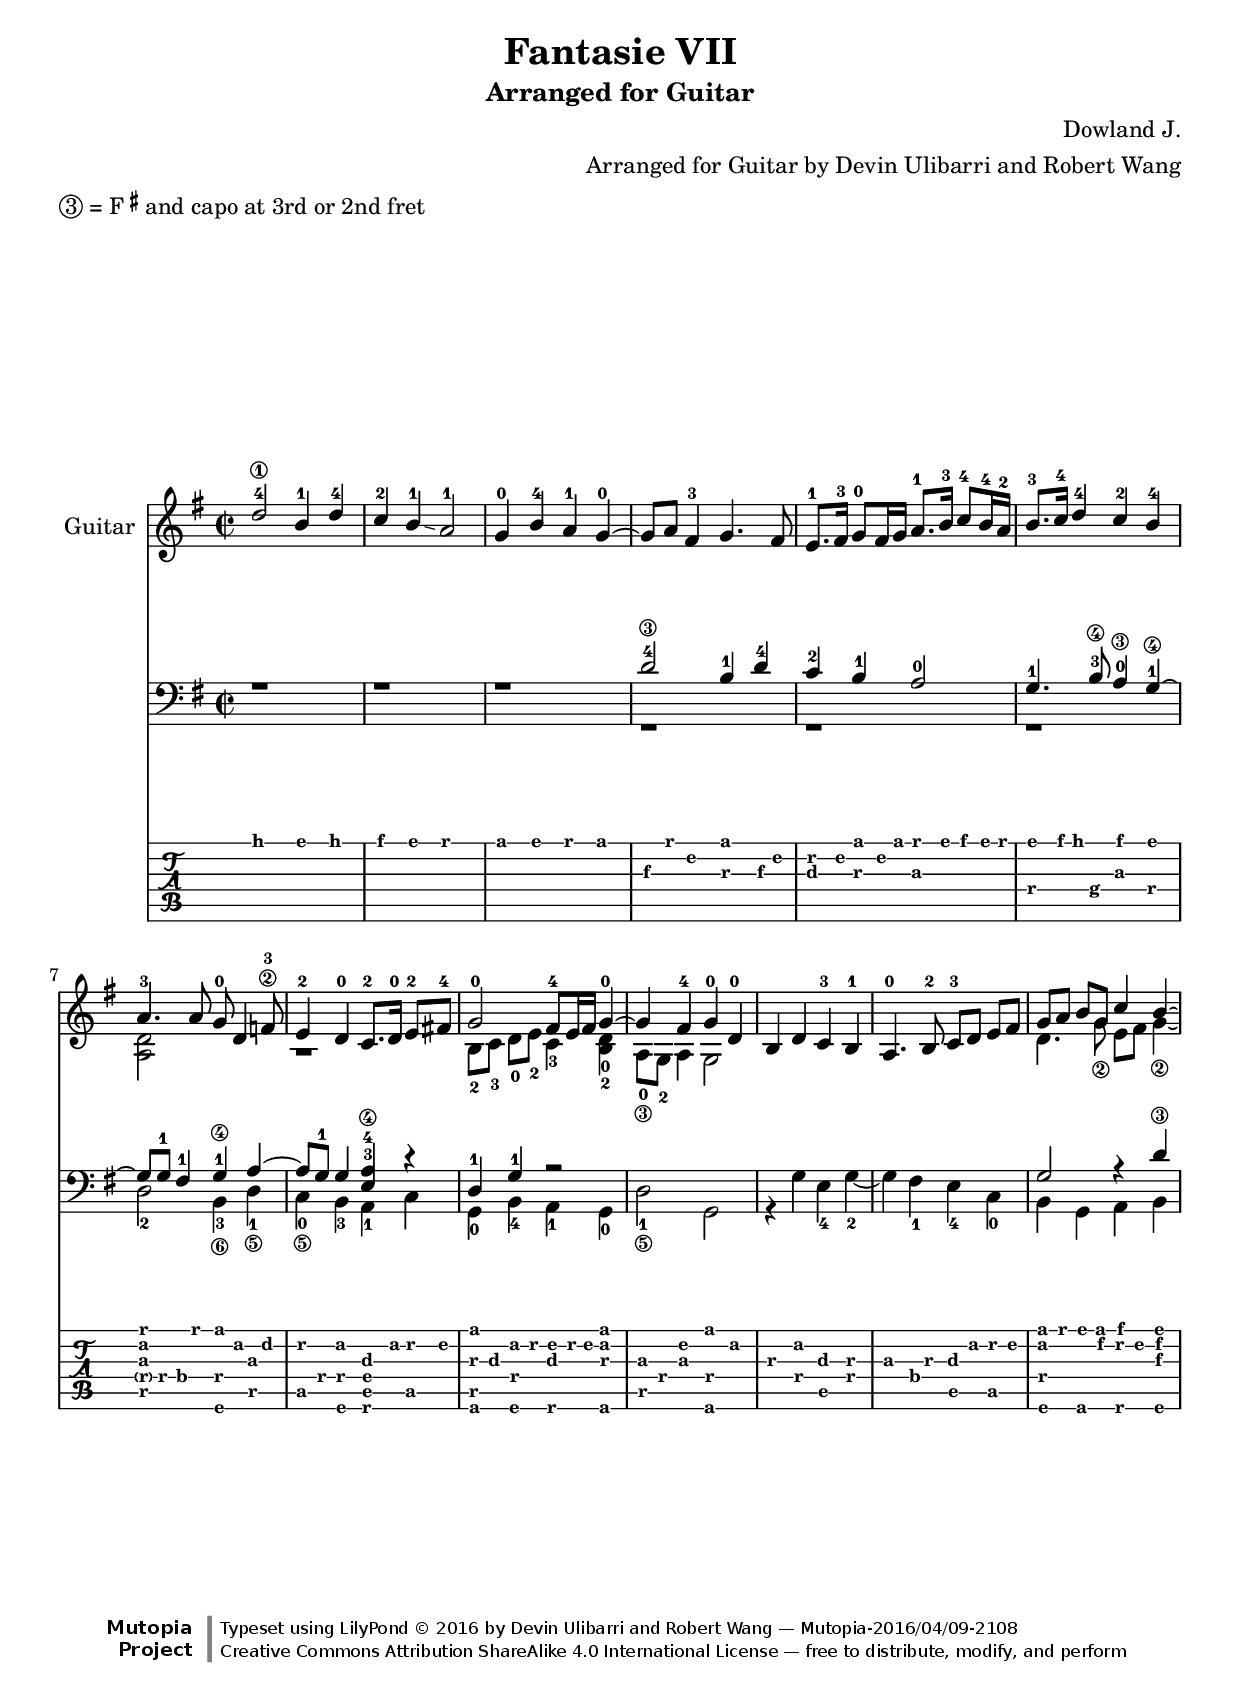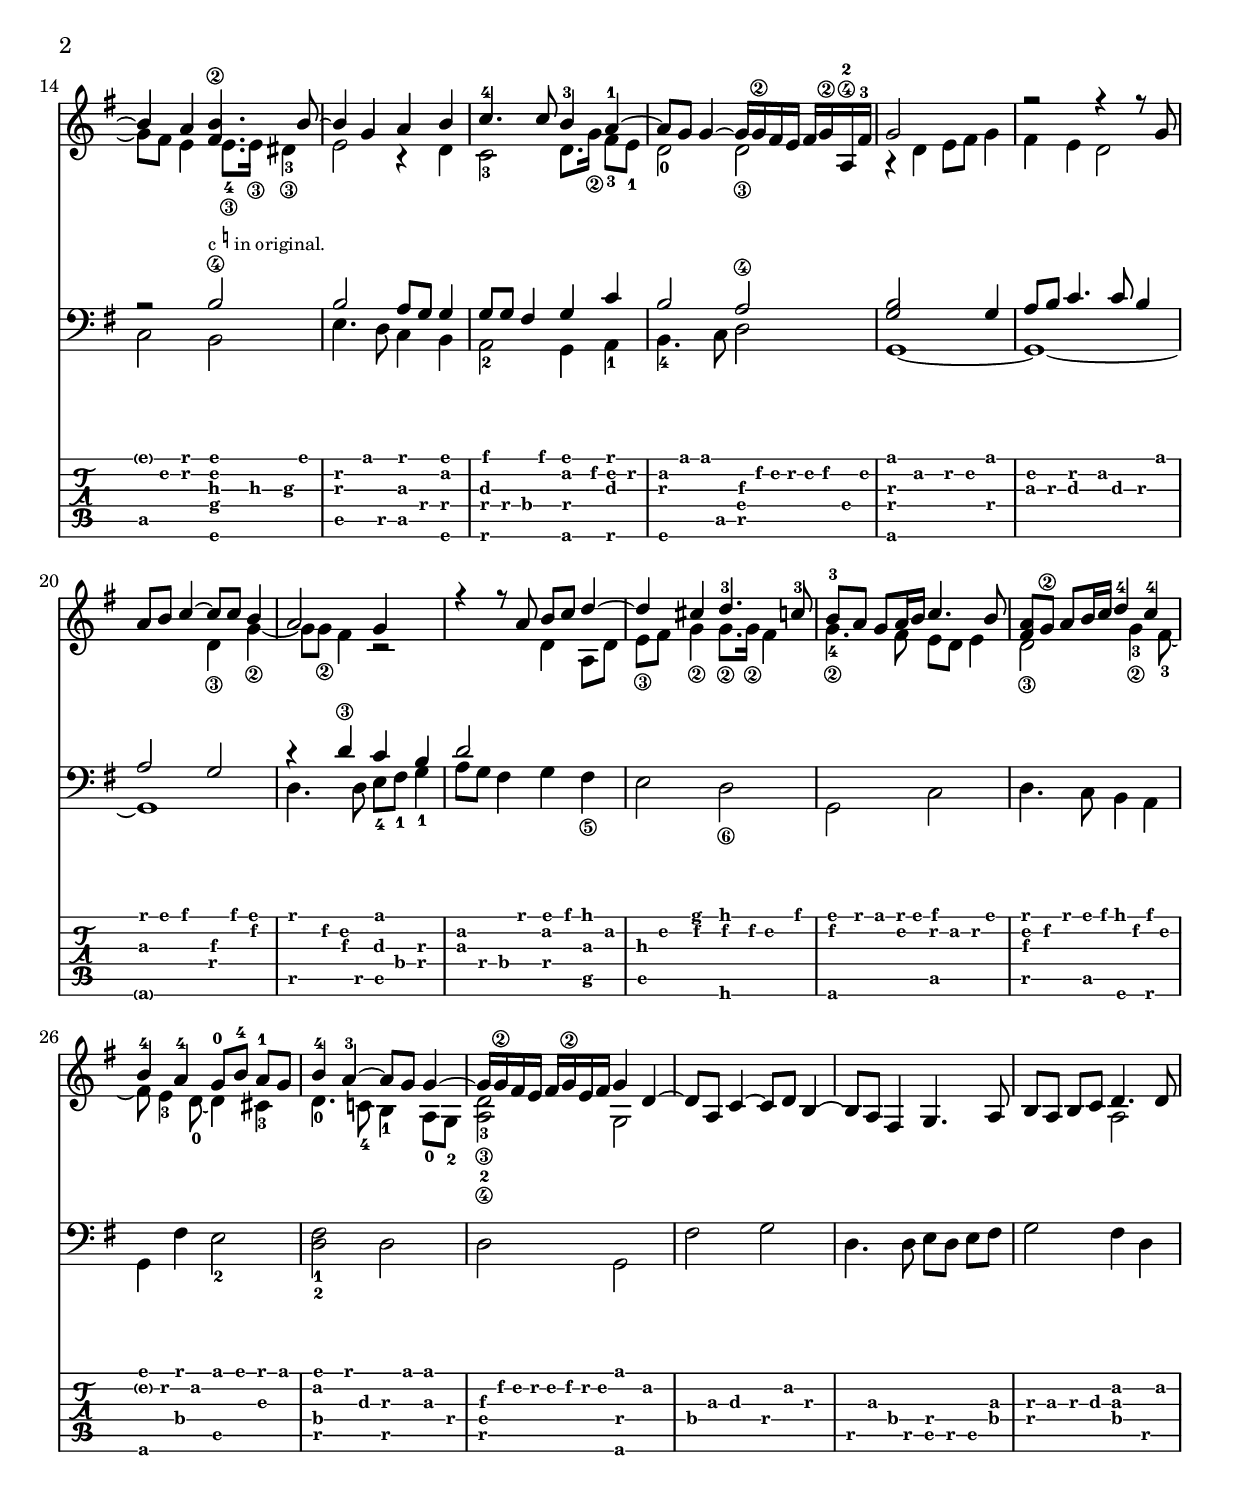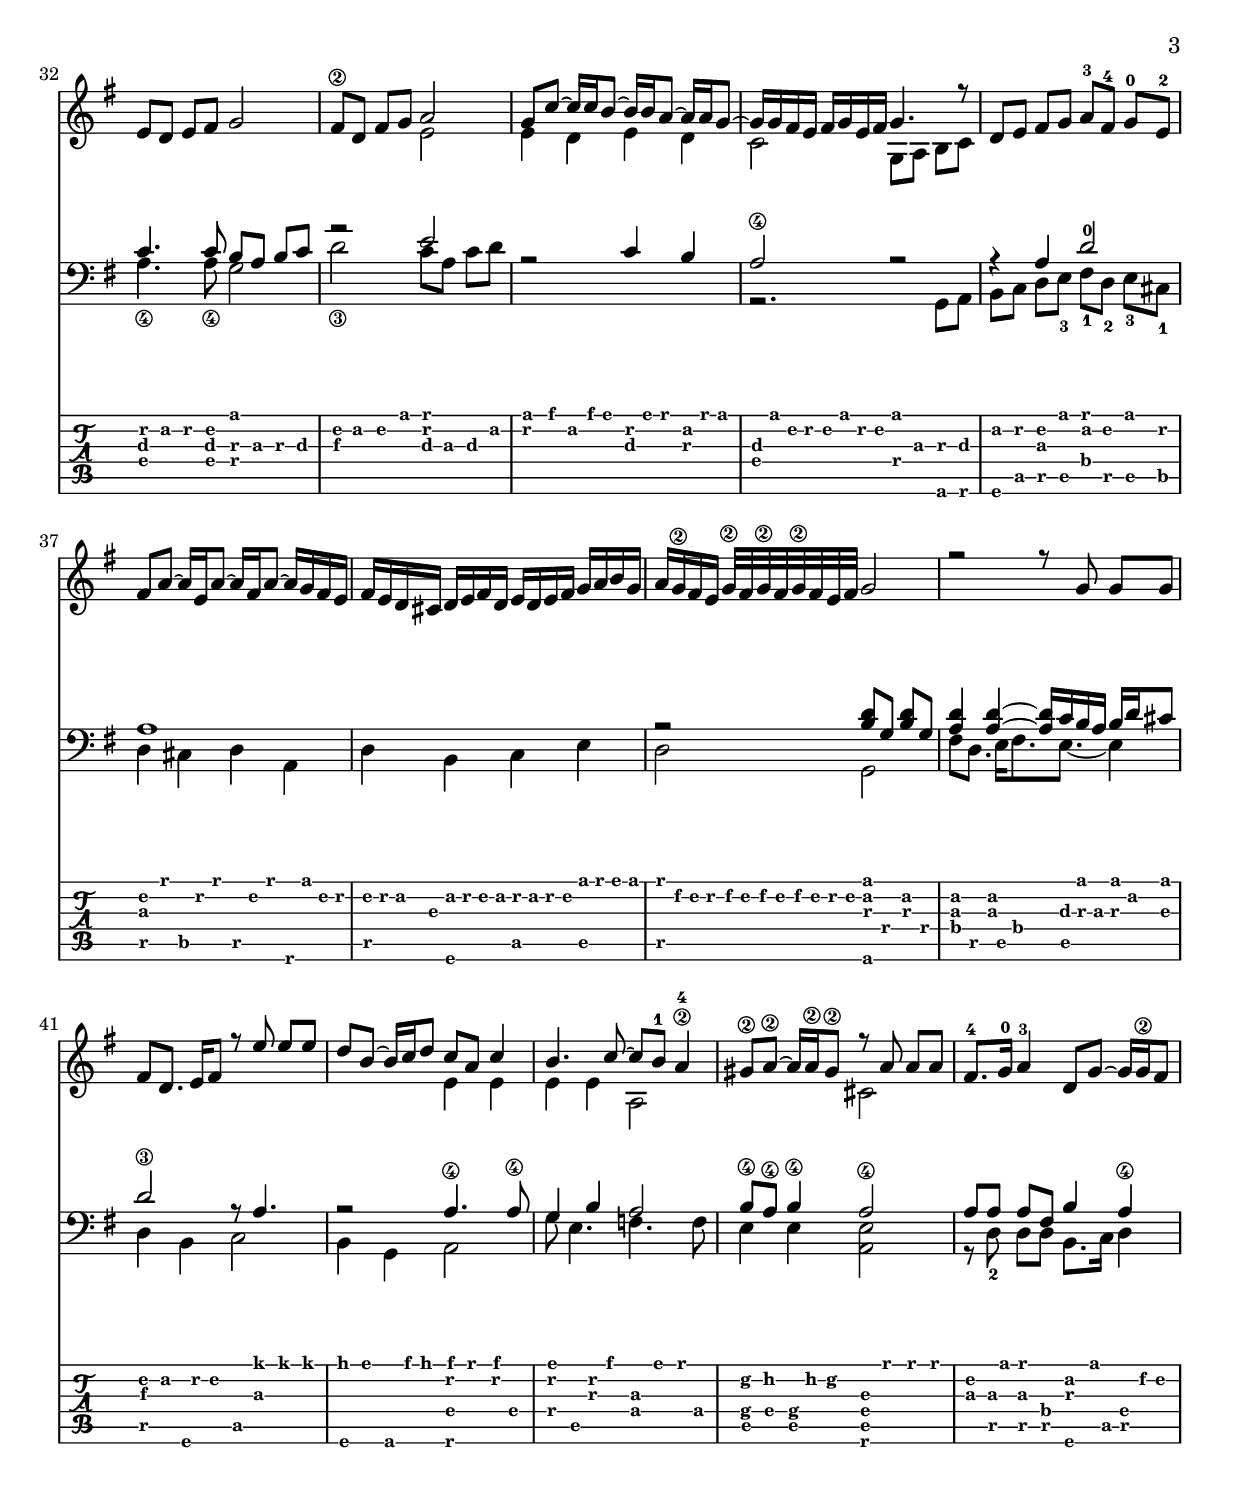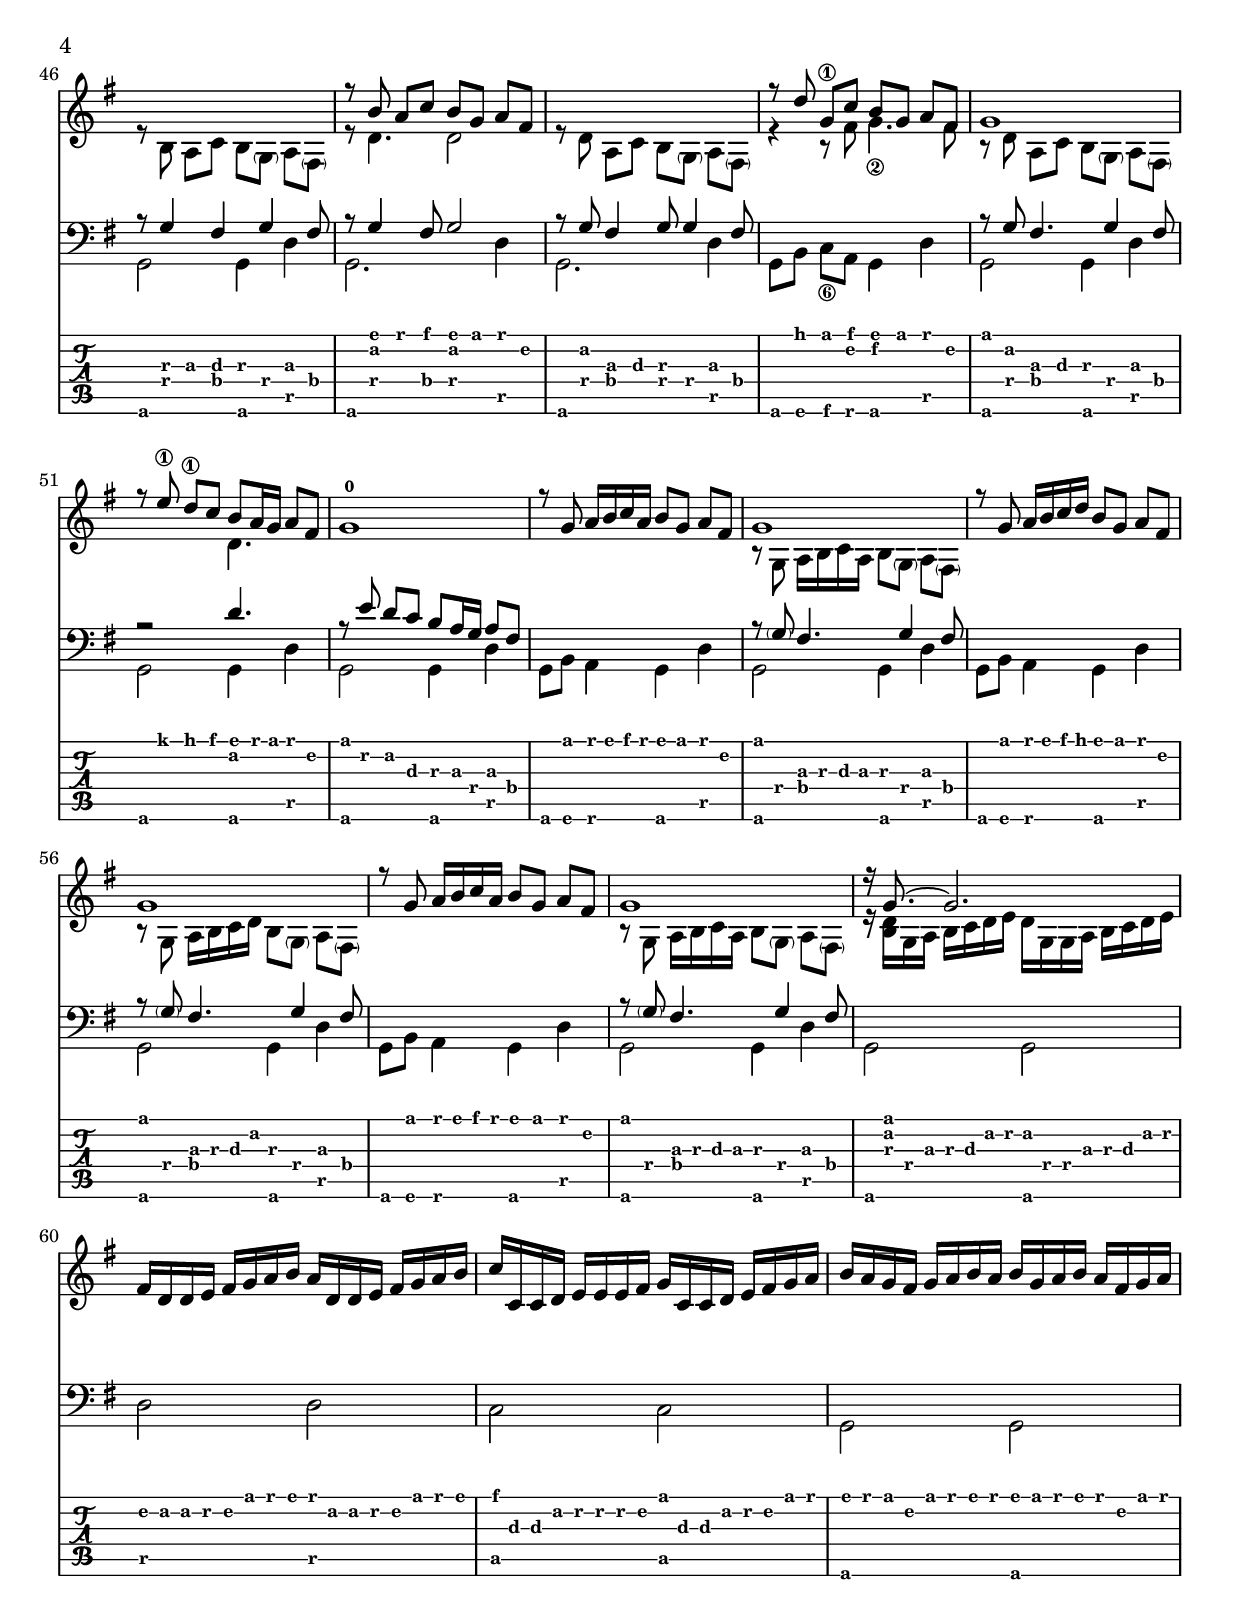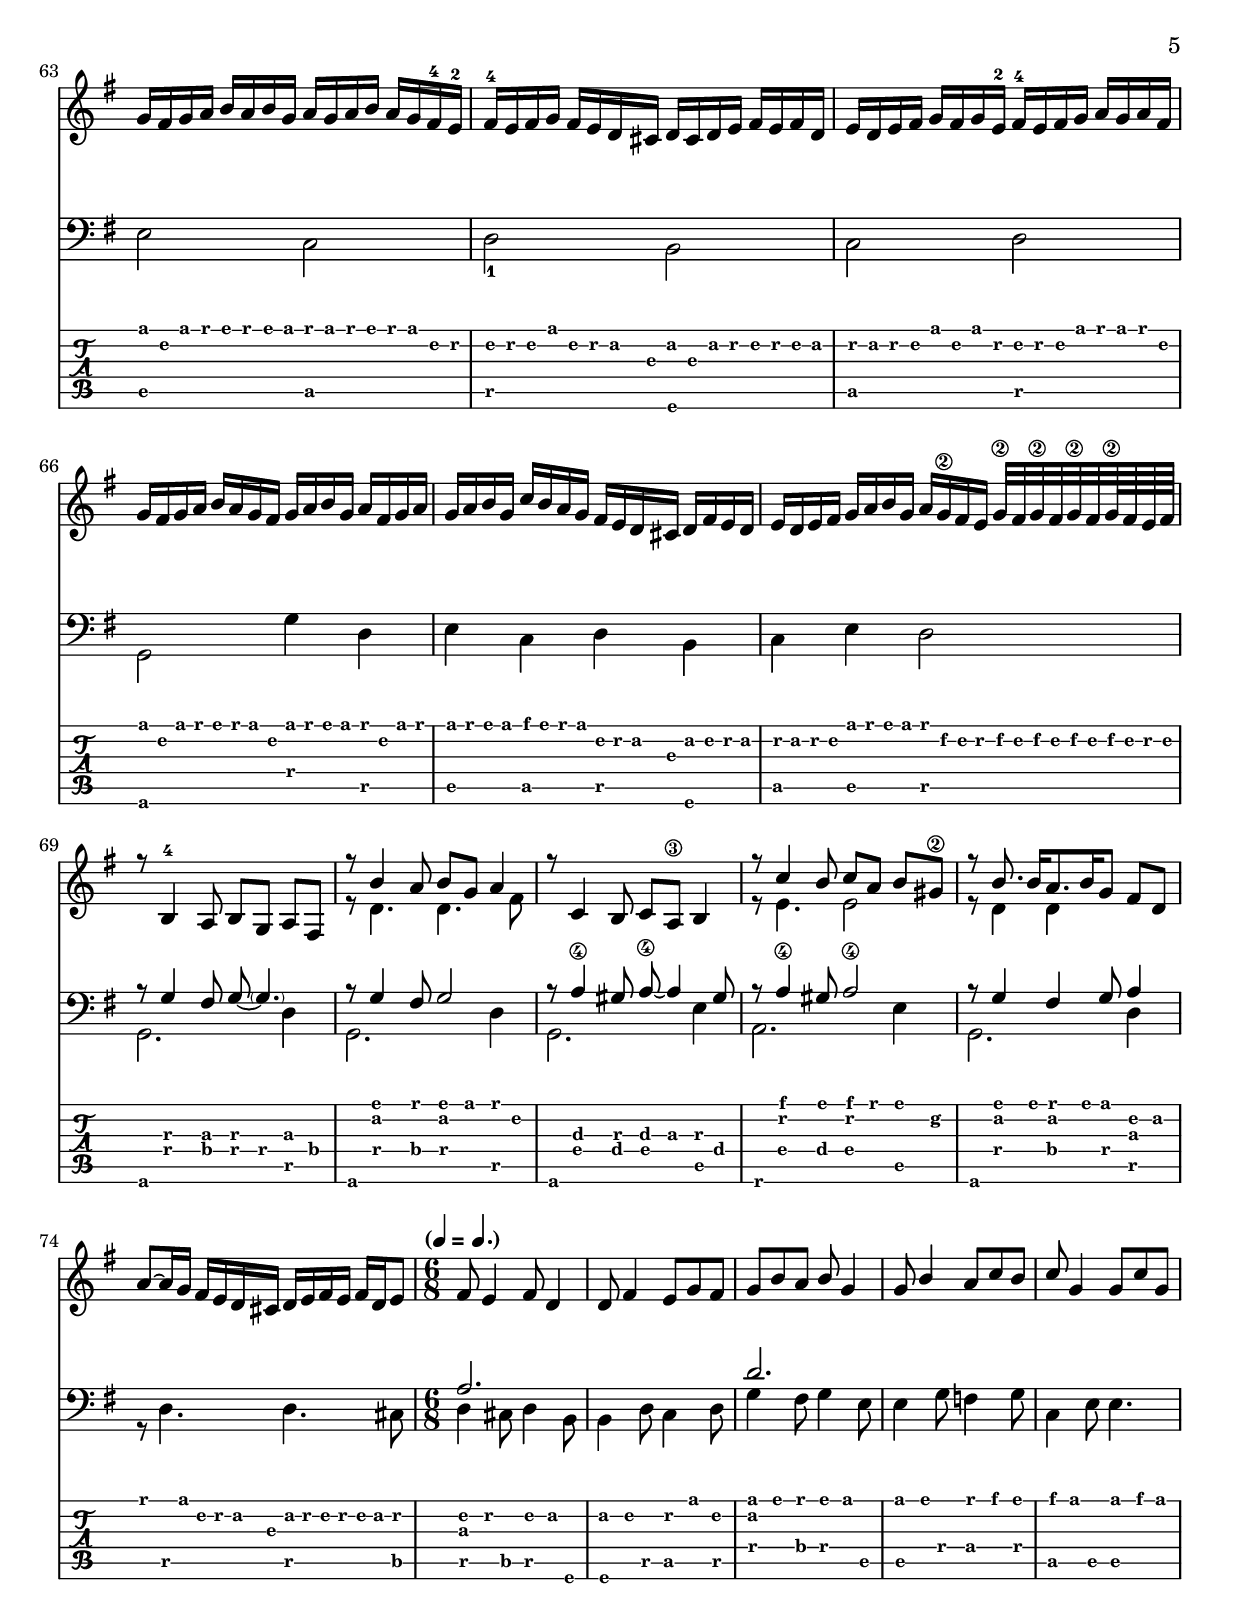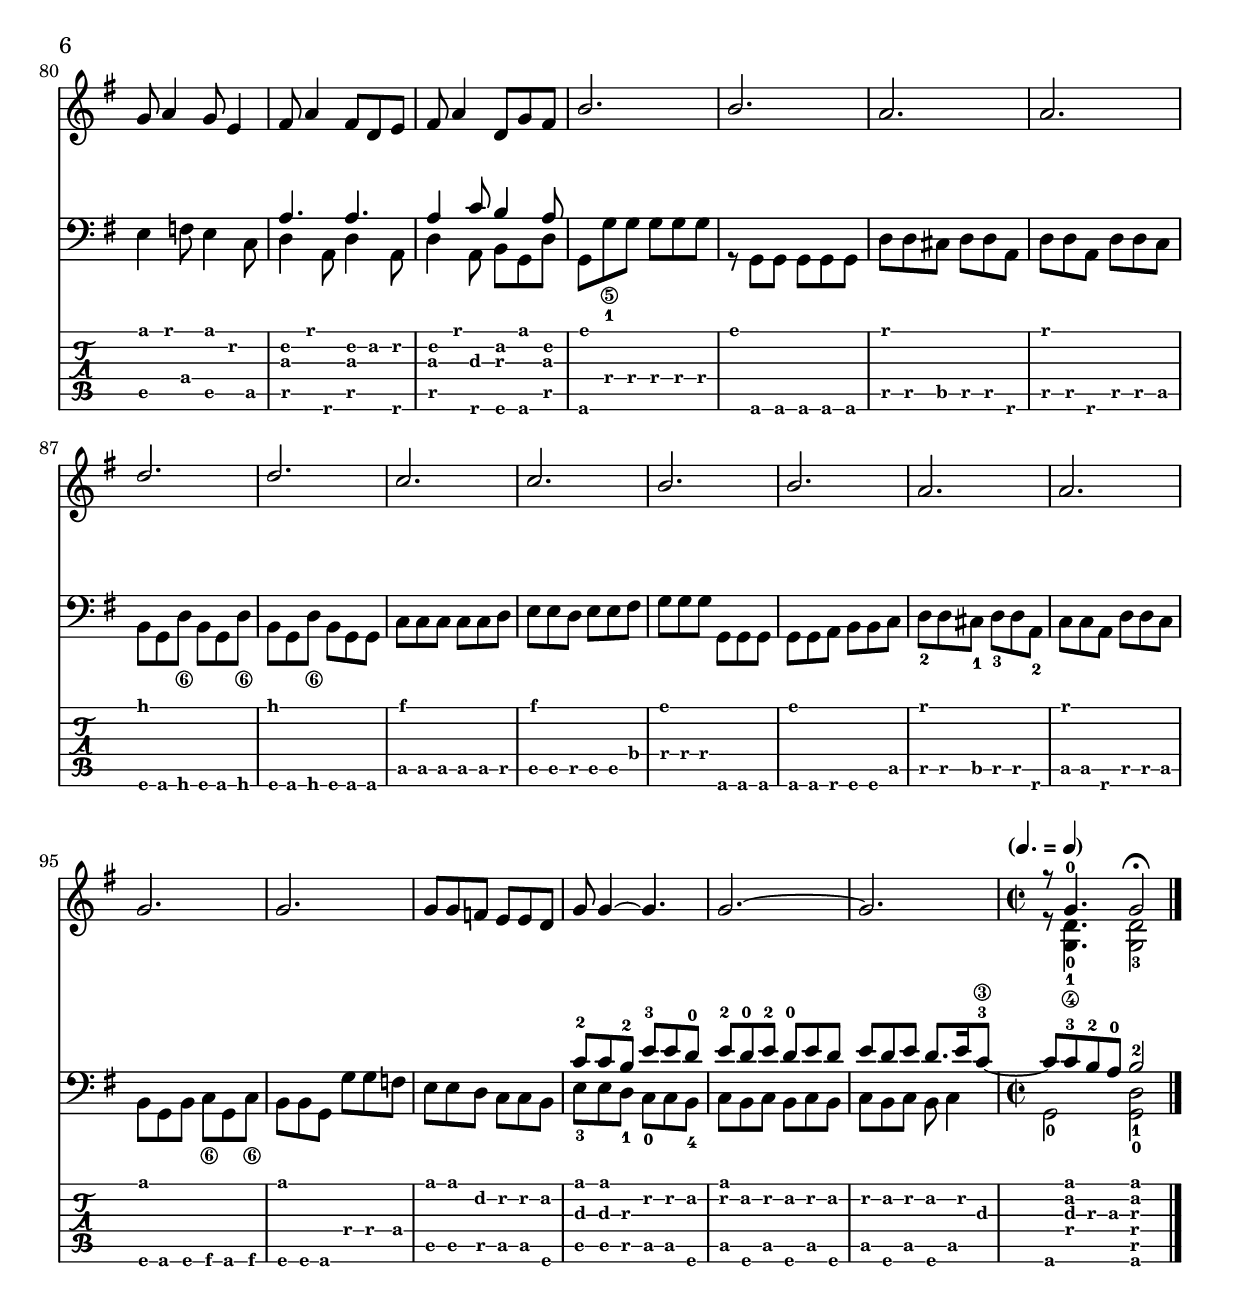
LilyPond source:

\version "2.18.2"

\header {
  title = "Fantasie VII"
  subtitle = "Arranged for Guitar"
  composer = "Dowland J."
  piece = \markup { \circle 3 = F\raise #1.25 \teeny \sharp and capo at 3rd or 2nd fret } % tune g down 1/2 step to f#, then capo at 3rd fret
  arranger = "Arranged for Guitar by Devin Ulibarri and Robert Wang"
  opus = ""
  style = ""
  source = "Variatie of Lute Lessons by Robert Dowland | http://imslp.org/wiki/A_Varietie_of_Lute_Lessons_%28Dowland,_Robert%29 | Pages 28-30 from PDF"
  date = ""
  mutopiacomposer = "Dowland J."
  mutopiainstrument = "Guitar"
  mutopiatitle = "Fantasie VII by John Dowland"
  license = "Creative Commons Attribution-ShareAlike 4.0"
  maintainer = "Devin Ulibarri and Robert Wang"
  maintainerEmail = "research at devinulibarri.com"

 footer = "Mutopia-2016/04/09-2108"
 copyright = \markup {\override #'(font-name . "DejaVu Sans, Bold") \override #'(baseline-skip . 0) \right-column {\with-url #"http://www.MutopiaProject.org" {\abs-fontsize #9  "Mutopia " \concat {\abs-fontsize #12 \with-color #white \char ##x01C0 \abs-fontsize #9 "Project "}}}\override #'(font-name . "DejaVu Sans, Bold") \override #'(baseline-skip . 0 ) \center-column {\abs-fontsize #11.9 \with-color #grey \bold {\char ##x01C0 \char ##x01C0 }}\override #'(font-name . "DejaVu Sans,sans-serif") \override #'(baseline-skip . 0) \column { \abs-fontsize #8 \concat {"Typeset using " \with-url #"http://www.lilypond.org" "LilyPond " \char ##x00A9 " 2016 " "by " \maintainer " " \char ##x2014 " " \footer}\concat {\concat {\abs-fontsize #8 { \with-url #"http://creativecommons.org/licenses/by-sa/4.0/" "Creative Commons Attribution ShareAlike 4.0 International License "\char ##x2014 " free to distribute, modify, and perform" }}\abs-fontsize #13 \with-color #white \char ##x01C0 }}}
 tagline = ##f
}

\paper {
  % add space between composer/opus markup and first staff
  markup-system-spacing #'padding = #3
  % add a little space between composer and opus
  markup-markup-spacing #'padding = #1.2
  top-margin = #8
  bottom-margin = #12
  system-system-spacing = #'((basic-distance . 0.1) (padding . 3))
  % annotate-spacing = ##t
}

mbreak = {} % { \break }
global = {
  \time 2/2
  \set Timing.beamExceptions = #'() % first turn beam exceptions off
  \set Timing.baseMoment = #(ly:make-moment 1/4)
  \set Timing.beatStructure = #'(1 1 1 1)
  \key g \major
}

%% C with slash -------------------------------
cWithSlash = \markup {
  \combine \roman C \translate #'(0.6 . -0.4) \draw-line #'(0 . 2.0)
}
%% Span -----------------------------------
%% Syntax: \bbarre #"text" { notes } - text = any number of box
bbarre =
#(define-music-function (barre location str music) (string? ly:music?)
   (let ((elts (extract-named-music music '(NoteEvent EventChord))))
     (if (pair? elts)
         (let ((first-element (first elts))
               (last-element (last elts)))
           (set! (ly:music-property first-element 'articulations)
                 (cons (make-music 'TextSpanEvent 'span-direction -1)
                       (ly:music-property first-element 'articulations)))
           (set! (ly:music-property last-element 'articulations)
                 (cons (make-music 'TextSpanEvent 'span-direction 1)
                       (ly:music-property last-element 'articulations))))))
   #{
       \once \override TextSpanner.font-size = #-2
       \once \override TextSpanner.font-shape = #'upright
       \once \override TextSpanner.staff-padding = #3
       \once \override TextSpanner.style = #'line
       \once \override TextSpanner.to-barline = ##f
       \once \override TextSpanner.bound-details =
            #`((left
                (text . ,#{ \markup { \draw-line #'( 0 . -.5) } #})
                (Y . 0)
                (padding . 0.25)
                (attach-dir . -2))
               (right
                (text . ,#{ \markup { \cWithSlash #str } #})
                (Y . 0)
                (padding . 0.25)
                (attach-dir . 2)))
%% uncomment this line for make full barred
      % \once \override TextSpanner.bound-details.left.text = \markup{"B" #str}
      $music
   #})

#(define RH rightHandFinger)

upperVoice = \relative c'' {
  \voiceOne
  \slurUp
  \tieUp 
  \stemUp
  \set stringNumberOrientations = #'(up)
  \set fingeringOrientations = #'(up)
  \override TextSpanner.bound-details.left.stencil-align-dir-y = #CENTER
  \override TextSpanner.dash-fraction = #0.3
  \override TextSpanner.dash-period = #1
  d2-4-\1 b4-1 d-4 | %measure 1
  c-2 b-1\glissando a2-1 |
  g4-0 b-4 a-1 g-0~ | 
  g8 a fis4-3 g4. fis8 |
  e8.-1 fis16-3 g8-0 fis16 g a8.-1 b16-3 c8-4 b16-4 a-2 | 
  b8.-3 c16-4\glissando d4-4 c4-2 b4-4 | %measure 6
  a4.-3 a8 g-0 d4 f8-3-\2 | 
  e4-2 d-0 c8.-2 d16-0 e8-2 fis!-4 |
  g2-0 fis8-4 e16 fis g4-0~ | 
  g4 fis-4 g-0 d-0 | 
  b d c-3 b-1 | %measure 11
  a4.-0 b8-2 c-3 d e fis | 
  g a b g c4 b4~ |
  b a <b fis-\2>4. b8~ |
  b4 g a b | 
  c4.-4 c8 b4-3 a-1~ | 
  a8 g g4~ g16 g-\2 fis e fis g-\2 a,-2-\4 fis'-3 | %measure  17; I am keeping the a in top line to keep the rhythm easy to read
  g2 s2 | 
  r2 r4 r8 g8 | 
  a b c4~ c8 c8 b4 | 
  a2 g4 s4 | %measure 21
  r4 r8 a b c d4~ |  %measure 22
  d4 cis d4.-3 c8-3 | 
  b-3 a g a16 b c4. b8 | 
  <a fis>8 g-\2 a b16 c d4-4 c-4 | 
  b-4 a-4 g8-0 b-4 a-1 g |  %measure 26
  b4-4 a-3~ a8 g g4~| 
  g16 g-\2 fis e fis g-\2 e fis g4 d~ | %measure 28; this is where the Faber version diverged by a half note's length
  d8 a c4~ c8 d b4~ | 
  b8 a fis4 g4. a8 | 
  b8 a b c d4. d8 |  %measure 31
  e8 d e fis g2 |  %measure 32
  fis8-\2 d fis g a2 |
  g8 c~ c16 c b8~  b16 b a8~ a16 a g8~ |
  g16 g fis e fis g e fis g4. r8 |
  d8 e fis g a8-3 fis-4 g-0 e-2 | %measure 36
  fis8 a~ a16 e a8~ a16 fis a8~ a16 g fis e |  %measure 37
  fis16 e d cis d e fis d e d e fis g a b g | 
  a16 g-\2 fis e g32-\2 fis g-\2 fis g-\2 fis e fis g2 | %measure 39
  r2 r8 g g g |
  fis8 d8. e16 fis8 r e' e e |  %measure 41
  d8 b~ b16 c d8 c a c4 | %measure 42
  b4. c8~ c b-1 a4-4-\2 |
  gis8-\2 a-\2~ a16 a-\2 gis8-\2 r8 a a a | %measure 44
  fis8.-4 g16-0 a4-3 d,8 g8~ g16 g-\2 fis8 | 
  s1 | %measure 46
  r8 b a c b g a fis |
  s1 |
  r8 d'8 g,-\1 c b g a8 fis |
  g1 |
  r8 e'8-\1 d-\1 c b a16 g a8 fis | %measure 51
  g1-0 |
  r8 g a16 b c a b8 g a fis |
  g1 | 
  r8 g a16 b c d b8 g a fis | %measure 55
  g1 | 
  r8 g a16 b c a b8 g a fis | %Original Tab: r8 g a16 b c b b8 g a fis |
  g1 | 
  r16 <g>8.~ g2. | %measure 59
  fis16 d d e fis g a b a d, d e fis g a b |
  c c, c d e e e fis g c, c d e fis g a | %measure 61
  b a g fis g a b a b g a b a fis g a |
  g fis g a b a b g a g a b a g fis-4 e-2 |
  fis-4 e fis g fis e d cis d cis d e fis e fis d | %measure 64
  e d e fis g fis g e-2 fis-4 e fis g a g a fis |
  g fis g a b a g fis g a b g a fis g a | %measure 66
  g a b g c b a g fis e d cis d fis e d |
  e d e fis g a b g a g-\2 fis e g32-\2 fis g-\2 fis g-\2 fis g64-\2 fis e fis |
  r8 b,4-4 a8 b g a8 fis8 | %measure 69
  r8 b'4 a8 b g a4 |
  r8 c,4 b8 c a-\3 b4 |
  r8 c'4 b8 c a b gis-\2 |
  r8 b8. b16 a8. b16 g8 fis d | %measure 73
  a'8~ a16 g fis e d cis d e fis e fis d e8 |
  \time 6/8
  \tempo \markup {
    \concat {
      (
      \smaller \general-align #Y #DOWN \note #"4" #1
      " = "
      \smaller \general-align #Y #DOWN \note #"4." #1
      )
    }
  }
  fis8 e4 fis8 d4 |  %measure 75; start 6/8 time
  d8 fis4 e8 g fis | %measure 76
  g b a b g4 |
  g8 b4 a8 c b |
  c8 g4 g8 c g | 
  g8 a4 g8 e4 |
  fis8 a4 fis8 d e | 
  fis8 a4 d,8 g fis | %measure 82
  b2. |
  b2. |
  a2. | 
  a2. |
  d2. |
  d2. |
  c2. |
  c2. | %measure 90
  b2. | 
  b2. |
  a2. | 
  a2. | %measure 94
  g2. | 
  g2. |
  g8 g f e e d | 
  g8 g4~ g4. |
  g2.~ |
  
  \tempo \markup {
  }
  g2. | %measure 100
   \time 2/2
  \tempo \markup {
    \concat {
      (
      \smaller \general-align #Y #DOWN \note #"4." #1
      " = "
      \smaller \general-align #Y #DOWN \note #"4" #1
      )
    }
  }
  r8 <g>4.-0 <g>2 \fermata \bar "|."
}


lowerVoice = \relative c {
  \voiceFour
  \slurDown
  \stemDown
  \tieDown
  \set stringNumberOrientations = #'(down)
  \set fingeringOrientations = #'(down)
  \override TextSpanner.bound-details.left.stencil-align-dir-y = #CENTER
  \override TextSpanner.dash-fraction = #0.3
  \override TextSpanner.dash-period = #1
  s1 |
  s1 |
  s1 |
  r1 |
  r1 |
  r1 | %measure 6
  d2-2 b4-3-\6 d-1-\5 | %measure 7
  c4-0-\5 b-3 a-1 c |
  <g>4-0 b-4 a-1 g-0 |
  d'2-1-\5 g, |
  r4 g' e-4 g-2~ | %measure 11
  g4 fis-1 e-4 c-0 |
  b4 g a b |
  c2 b |
  e4. d8 c4 b |
  a2-2 g4 a-1 |
  b4.-4 c8 d2 | %measure 17
  g,1~ | %measure 18
  g1~ |
  g1 |
  d'4. d8 e8-4 fis-1 g4-1 |
  a8 g fis4 g fis-\5 | %measure 22
  e2 d2-\6 |
  g,2 c2 |
  d4. c8 b4 a |
  g4 fis' e2-2 | %measure 26
  <d-2 fis-1>2 d |
  d2 g,2 | %measure 28
  fis'2 g |
  d4. d8 e d e fis |
  g2 fis4 d | %measure 31
  a'4.-\4 a8-\4 g2 |
  d'2-\3 c8 a c d |
  s1 |
  r2. g,,8 a |
  b8 c d e-3 fis-1 d-2 e-3 cis-1 | %measure 36
  d4 cis d a |
  d4 b c e |
  d2 g, |
  fis'8 d8. e16 fis8. e8.~ e4 | %measure 40
  d4 b c2 |
  b4 g a2 |
  g'8 e4. f4. f8 | %measure 43
  e4 e <a, e'>2 | %measure 44
  r8 d-2 d d b8. c16 d4 |
  g,2 g4 d'4 |
  g,2. d'4 | %measure 47
  g,2. d'4 | 
  g,8 b c-\6 a g4 d' |
  g,2 g4 d' |
  g,2 g4 d' |
  g,2 g4 d' | %measure 52
  g,8 b a4 g d' | 
  g,2 g4 d' |
  g,8 b a4 g d' | 
  g,2 g4 d' |
  g,8 b a4 g d' | %measure 57
  g,2 g4 d' |
  g,2 g2 | %measure 59, where the 32nd notes begin
  d'2 d |
  c2 c | %measure 61
  g2 g |
  e'2 c |
  d2-1 b | %measure 64
  c2 d |
  g,2 g'4 d | %measure 66
  e4 c d b |
  c4 e d2 | %Hard to read lute tab, I think this last one is rest; Chose half note length
  g,2. d'4 | %measure 69
  g,2. d'4 |
  g,2. e'4 |
  a,2. e'4 |
  g,2. d'4 | %measure 73
  r8 d4. d4. cis8 | %...or a rest could be notated; r8 d4. d4. cis8; NOTE: If you look at lute tab closely, this d in bass seems to be between the top voice's 'a' and 'g' thus making me suspect this rhythm to be correct.
  d4 cis8 d4 b8 | %measure 75, where the 6/8 begins
  b4 d8 c4 d8 | %measure 76
  g4 fis8 g4 e8 |
  e4 g8 f4 g8 |
  c,4 e8 e4. |
  e4 f8 e4 c8 |
  d4 a8 d4 a8 |
  d4 a8 b g d' |  %measure 82
  g,8 g'-1-\5 g g g g |
  r8 g, g g g g |
  d'8 d cis d d a |
  d8 d a d d c |
  b8 g d'-\6 b g d'-\6 |
  b8 g d'-\6 b g g | %measure 88
  c8 c c c c d |
  e8 e d e e fis |
  g8 g g g, g g |
  g8 g a b b c |
  d8-2 d cis-1 d-3 d a-2 |
  c8 c a d d c | %measure 94
  b8 g b c-\6 g c-\6 |
  b8 b g g' g f |
  e8 e d c c b |
  e8-3 e d-1 c-0 c b-4 |
  c8 b c b c b |
  c8 b c b c4 | %measure 100
  g2-0 <d'-1 g,-0>2 |
}

upperMiddleVoice = \relative c' {
  \voiceTwo
  \set stringNumberOrientations = #'(down)
  \set fingeringOrientations = #'(down)
  \override TextSpanner.bound-details.left.stencil-align-dir-y = #CENTER
  \override TextSpanner.font-size = #-5
  \override TextSpanner.dash-fraction = #0.3
  \override TextSpanner.dash-period = #1
  s1 | 
  s1 |
  s1 | 
  s1 |
  s1 |
  s1 | %measure 6; imitation begins
  <d a>2 s2 |
  r1 |
  b8-2 c-3 d-0 e-2 c4-3 <d-0 b-2> |
  a8-0-\3 g-2 a4 g2 |
  s1 | %measure 11
  s1 |
  d'4. g8-\2 e fis g4-\2~ |
  g8 fis e4 e8.-4-\3 e16-\3 dis4-3-\3 | %original tab from R. Dowland has a 'c' note on 4th string, but I cannot imagine this to be correct.
  e2 r4 d4 |
  c2-3 d8. g16-\2 fis8-3 e-1 |
  d2-0 d2-\3 | %measure 17
  r4 d e8 fis g4 |
  fis4 e d2 |
  s2 d4-\3 g-\2~ |
  g8 g-\2 fis4 r2 | %measure 21
  s2 d4 a8 d | %measure 22
  e8-\3 fis g4-\2 g8.-\2 g16-\2 fis4 |
  g4.-4-\2 fis8 e d e4 |
  d2-\3 s8 g4-3-\2 fis8-3~ |
  fis8 e4-3 d8-0~ d4 cis-3 | %measure 26
  d4.-0 c!8-4 b4-1 a8-0 g-2 |
  <a-2-\4 d-3-\3>2-\3 g2 |
  s1 | %measure 29; The Faber diverges here
  s1 | 
  s2 a2 | %measure 31
  s1 |
  s2 e'2 |
  e4 d <e>4 <d>4 |
  <c>2 g8 a b c | 
  s1 | % measure 36
  s1 |
  s1 |
  s1 |  % measure 39
  s1 | % measure 40; this measure needs fixed
  s1 |
  s2 <e>4 <e> | % measure 42
  e4 <e> a,2 |
  s2 <cis>2 |
  s1 |
  r8 <b>8 a <c> b8 \parenthesize g a \parenthesize fis | % measure 46
  r8 <d'>4. <d>2 |
  r8 <d>8 a <c> b \parenthesize g <a> \parenthesize fis |
  r4 r8 fis'8 g4.-\2 fis8 |
  r8 <d>8 <a> c b8 \parenthesize g a \parenthesize fis|
  s2 d'4. s8 | % measure 51
  s1 |
  s1 | 
  r8 g, <a>16 b c a b8 \parenthesize g a \parenthesize fis |
  s1 | % measure 55
  r8 g a16 b c d b8 \parenthesize g a \parenthesize fis |
  s1 |
  r8 g a16 b c a b8 \parenthesize g a \parenthesize fis |
  r16 <b d> g a b c d e d g, g a b c d e | % measure 59
  s1 | 
  s1 | % measure 61
  s1 |
  s1 |
  s1 | % measure 64
  s1 | 
  s1 | % measure 66
  s1 |
  s1 |
  s1 | % measure 69
  r8 <d>4. <d>4. fis8 |
  s1 |
  r8 <e>4. <e>2 |
  r8 <d>4 <d> s4. | % measure 73
  s1 |
  s2. | % measure 75
  s2. | % measure 76
  s2. |
  s2. |
  s2. |
  s2. |
  s2. |
  s2. | % measure 82
  s2. |
  s2. |
  s2. |
  s2. |
  s2. |
  s2. |
  s2. |
  s2. |
  s2. |
  s2. |
  s2. |
  s2. |
  s2. |
  s2. |
  s2. |
  s2. |
  s2. |
  s2. | %measure 100
  r8 <d-0 g,-1-\4>4. <d g,-3>2 |
}

lowerMiddleVoice = \relative c' {
  \voiceThree
  \set stringNumberOrientations = #'(up)
  \set fingeringOrientations = #'(up)
  \override TextSpanner.bound-details.left.stencil-align-dir-y = #CENTER
  \override TextSpanner.font-size = #-5
  \override TextSpanner.dash-fraction = #0.3
  \override TextSpanner.dash-period = #1
  r1 | 
  r1 |
  r1 | 
  d2-4-\3 b4-1 d-4 |
  c-2 b-1 a2-0 |
  g4.-1 b8-3-\4 a4-0-\3 g-1-\4~ | %measure 6; imitation begins
  g8 g-1\glissando fis4-1 g4-1-\4 a~ |
  a8 g-1 g4 <a-4-\4 e-3> r4 |
  d,4-1 g-1 r2 |
  s1 |
  s1 | %measure 11
  s1 |
  g2 r4 d'4-\3 |
  r2 b2-\4^ \markup \tiny { c\raise #1.25 \teeny \natural "in original." } | %original tab from R. Dowland has a 'c' note on 4th string, but I cannot imagine this to be correct.
  b2 a8 g g4 |
  g8 g fis4 g4 c4 |
  b2 a2-\4 | %measure 17
  <b g>2 s4 g4 |
  a8 b c4. c8 b4 |
  a2 g |
  r4 <d'-\3>4 c4 b4 | %measure 21
  d2 s2 | %measure 22
  s1 |
  s1 |
  s1 |
  s1 | %measure 26
  s1 |
  s1 |
  s1 | %measure 29; The Faber diverges here
  s1 | 
  s1 | %measure 31
  c4. c8 b8 a b c |
  r2 e2 |
  r2 c4 <b>4 |
  <a-\4>2 r2 | 
  r4 a4 d2-0 | % measure 36
  a1 |
  s1 |
  r2 <d b>8 g, <d' b> g, |  % measure 39
  <d' a>4 \tieUp <d a>4~ <d a>16 \tieDown c b a b d cis8 | % measure 40; this measure needs fixed
  d2-\3 r8 a4. |
  r2 <a-\4>4. <a-\4>8 | % measure 42
  g4 <b> a2 |
  b8-\4 a-\4 b4-\4 <a-\4>2 |
  a8 a a fis b4 a-\4 |
  r8 <g>4 <fis> %{ \parenthesize %} g fis8 | % measure 46; it is not really feasible to play the two g notes, but the counterpoint is there
  r8 <g>4 fis8 <g>2 |
  r8 <g>8 <fis>4 <g>8 g4 fis8 |
  s1 |
  r8 <g>8 <fis>4. g4 fis8 |
  r2 d'4. s8 | % measure 51
  r8 e d c b a16 g a8 fis |
  s1 | 
  r8 \parenthesize <g>8 <fis>4. g4 fis8 |
  s2 s2 | % measure 55
  r8 \parenthesize <g>8 <fis>4. g4 fis8 |
  s1 |
  r8 \parenthesize <g>8 <fis>4. g4 fis8 |
  s1 | % measure 59
  s1 | 
  s1 | % measure 61
  s1 |
  s1 |
  s1 | % measure 64
  s1 | 
  s1 | % measure 66
  s1 |
  s1 |
  r8 g4 fis8 g8~ \parenthesize g4. | % measure 69
  r8 <g>4 fis8 <g>2 | % MY_NOTES: r8 g,~ g fis r8 d'4. |
  r8 a4-\4 gis8 a8-\4~ a4 gis8 |
  r8 <a-\4>4 gis8 <a-\4>2 |
  r8 <g>4 <fis> g8 a4 | % measure 73
  s1 |
  a2. | % measure 75
  s2. | % measure 76
  d2. |
  s2. |
  s2. |
  s2. |
  a4. a4. |
  a4 c8 b4 a8 | % measure 82
  s2. |
  s2. |
  s2. |
  s2. |
  s2. |
  s2. |
  s2. |
  s2. |
  s2. |
  s2. |
  s2. |
  s2. |
  s2. |
  s2. |
  s2. |
  c8-2 c b-2 e-3 e d-0 |
  e8-2 d-0 e-2 d-0 e d |
  e8 d e d8. e16 c8-3-\3~ |
  c8 c-3 b-2 a-0 b2-2
}

%%{ %This is for the original lute fingering
upperVoiceLute = \relative c'' {
  \voiceOne
  \slurUp
  \tieUp 
  \stemUp
  \set stringNumberOrientations = #'(up)
  \set fingeringOrientations = #'(up)
  \override TextSpanner.bound-details.left.stencil-align-dir-y = #CENTER
  \override TextSpanner.dash-fraction = #0.3
  \override TextSpanner.dash-period = #1
  d2 b4 d | %measure 1
  c b a2 |
  g4 b a g~ | 
  g8 a fis4 g4. fis8 |
  e8. fis16 g8 fis16 g a8. b16 c8 b16 a | 
  b8. c16 d4 c4 b4 | %measure 6
  a4. a8 g d4 f8 | 
  e4 d c8. d16 e8 fis! |
  g2 fis8 e16 fis g4~ | 
  g4 fis g-\1 d | 
  b d c b | %measure 11
  a4. b8 c d e fis | 
  g a b g c4 b4~ |
  b a <b fis-\2>4. b8~ |
  b4 g a b | 
  c4. c8 b4 a~ | 
  a8 g g4~ g16 g-\2 fis e fis g-\2 a,-\4 fis' | %measure  17; I am keeping the a in top line to keep the rhythm easy to read
  g2 s2 | 
  r2 r4 r8 g8 | 
  a b c4~ c8 c8 b4 | 
  a2 g4 s4 | %measure 21
  r4 r8 a b c d4~ |  %measure 22
  d4 cis d4. c8 | 
  b a g a16 b c4. b8 | 
  <a fis>8 g-\2 a b16 c d4 c | 
  b a g8 b a g |  %measure 26
  b4 a~ a8 g g4~| 
  g16 g-\2 fis e fis g-\2 e fis g4 d~ | %measure 28; this is where the Faber version diverged by a half note's length
  d8 a c4~ c8 d b4~ | 
  b8 a fis4 g4. a8 | 
  b8 a b c d4. d8 |  %measure 31
  e8 d e fis g2 |  %measure 32
  fis8-\2 d fis g a2 |
  g8 c~ c16 c b8~  b16 b a8~ a16 a g8~ |
  g16 g fis e fis g e fis g4. r8 |
  d8 e fis g a8 fis g e | %measure 36
  fis8 a~ a16 e a8~ a16 fis a8~ a16 g fis e |  %measure 37
  fis16 e d cis d e fis d e d e fis g a b g | 
  a16 g-\2 fis e g32-\2 fis g-\2 fis g-\2 fis e fis g2 | %measure 39
  r2 r8 g g g |
  fis8 d8. e16 fis8 r e' e e |  %measure 41
  d8 b~ b16 c d8 c a c4 | %measure 42
  b4. c8~ c b a4 |
  gis8-\2 a-\2~ a16 a-\2 gis8-\2 r8 a a a | %measure 44
  fis8. g16 a4 d,8 g8~ g16 g-\2 fis8 | 
  s1 | %measure 46
  r8 b a c b g a fis |
  s1 |
  r8 d'8 g,-\1 c b g a8 fis |
  g1 |
  r8 e'8-\1 d-\1 c b a16 g a8 fis | %measure 51
  g2 s2 |
  r8 g a16 b c a b8 g a fis |
  g1 | 
  r8 g a16 b c d b8 g a fis | %measure 55
  g1 | 
  r8 g a16 b c a b8 g a fis | %Original Tab: r8 g a16 b c b b8 g a fis |
  g1 | 
  r16 <g>8.~ g2. | %measure 59
  fis16 d d e fis g a b a d, d e fis g a b |
  c c, c d e e e fis g c, c d e fis g a | %measure 61
  b a g fis g a b a b g a b a fis g a |
  g fis g a b a b g a g a b a g fis e |
  fis e fis g fis e d cis d cis d e fis e fis d | %measure 64
  e d e fis g fis g e fis e fis g a g a fis |
  g fis g a b a g fis g a b g a fis g a | %measure 66
  g a b g c b a g fis e d cis d fis e d |
  e d e fis g a b g a g-\2 fis e g32-\2 fis g-\2 fis g-\2 fis g64-\2 fis e fis |
  r8 b,4 a8 b g a8 fis8 | %measure 69
  r8 b'4 a8 b g a4 |
  r8 c,4 b8 c a-\3 b4 |
  r8 c'4 b8 c a b gis-\2 |
  r8 b8. b16 a8. b16 g8 fis d | %measure 73
  a'8~ a16 g fis e d cis d e fis e fis d e8 |
  \time 6/8
  \tempo \markup {
    \concat {
      (
      \smaller \general-align #Y #DOWN \note #"4" #1
      " = "
      \smaller \general-align #Y #DOWN \note #"4." #1
      )
    }
  }
  fis8 e4 fis8 d4 |  %measure 75; start 6/8 time
  d8 fis4 e8 g fis | %measure 76
  g b a b g4 |
  g8 b4 a8 c b |
  c8 g4 g8 c g | 
  g8 a4 g8 e4 |
  fis8 a4 fis8 d e | 
  fis8 a4 d,8 g fis | %measure 82
  b2. |
  b2. |
  a2. | 
  a2. |
  d2. |
  d2. |
  c2. |
  c2. | %measure 90
  b2. | 
  b2. |
  a2. | 
  a2. | %measure 94
  g2. | 
  g2. |
  g8 g f e e d | 
  g8 g4~ g4. |
  g2.~ |
  
  \tempo \markup {
  }
  g2. | %measure 100
   \time 2/2
  \tempo \markup {
    \concat {
      (
      \smaller \general-align #Y #DOWN \note #"4." #1
      " = "
      \smaller \general-align #Y #DOWN \note #"4" #1
      )
    }
  }
  r8 <g>4. <g>2 \fermata \bar "|."
}


lowerVoiceLute = \relative c {
  \voiceFour
  \slurDown
  \stemDown
  \tieDown
  \set stringNumberOrientations = #'(down)
  \set fingeringOrientations = #'(down)
  \override TextSpanner.bound-details.left.stencil-align-dir-y = #CENTER
  \override TextSpanner.dash-fraction = #0.3
  \override TextSpanner.dash-period = #1
  s1 |
  s1 |
  s1 |
  r1 |
  r1 |
  r1 | %measure 6
  d2 b4 d | %measure 7
  c4 b a c |
  <g>4 b a g |
  d'2 g, |
  r4 g' e g~ | %measure 11
  g4 fis e c |
  b4 g a b |
  c2 b |
  e4. d8 c4 b |
  a2 g4 a |
  b4. c8 d2 | %measure 17
  g,1~ | %measure 18
  g1~ |
  g1 |
  d'4. d8 e8 fis g4 |
  a8 g fis4 g fis-\5 | %measure 22
  e2 d2-\6 |
  g,2 c2 |
  d4. c8 b4 a |
  g4 fis' e2 | %measure 26
  <d fis>2 d |
  d2 g,2 | %measure 28
  fis'2 g |
  d4. d8 e d e fis |
  g2 fis4 d | %measure 31
  a'4.-\4 a8-\4 g2 |
  d'2-\3 c8 a c d |
  s1 |
  r2. g,,8 a |
  b8 c d e fis d e cis | %measure 36
  d4 cis d a |
  d4 b c e |
  d2 g, |
  fis'8 d8. e16 fis8. e8.~ e4 | %measure 40
  d4 b c2 |
  b4 g a2 |
  g'8 e4. f4. f8 | %measure 43
  e4 e <a, e'>2 | %measure 44
  r8 d d d b8. c16 d4 |
  g,2 g4 d'4 |
  g,2. d'4 | %measure 47
  g,2. d'4 | 
  g,8 b c-\6 a g4 d' |
  g,2 g4 d' |
  g,2 g4 d' |
  g,2 g4 d' | %measure 52
  g,8 b a4 g d' | 
  g,2 g4 d' |
  g,8 b a4 g d' | 
  g,2 g4 d' |
  g,8 b a4 g d' | %measure 57
  g,2 g4 d' |
  g,2 g2 | %measure 59, where the 32nd notes begin
  d'2 d |
  c2 c | %measure 61
  g2 g |
  e'2 c |
  d2 b | %measure 64
  c2 d |
  g,2 g'4 d | %measure 66
  e4 c d b |
  c4 e d2 | %Hard to read lute tab, I think this last one is rest; Chose half note length
  g,2. d'4 | %measure 69
  g,2. d'4 |
  g,2. e'4 |
  a,2. e'4 |
  g,2. d'4 | %measure 73
  r8 d4. d4. cis8 | %...or a rest could be notated; r8 d4. d4. cis8; NOTE: If you look at lute tab closely, this d in bass seems to be between the top voice's 'a' and 'g' thus making me suspect this rhythm to be correct.
  d4 cis8 d4 b8 | %measure 75, where the 6/8 begins
  b4 d8 c4 d8 | %measure 76
  g4 fis8 g4 e8 |
  e4 g8 f4 g8 |
  c,4 e8 e4. |
  e4 f8 e4 c8 |
  d4 a8 d4 a8 |
  d4 a8 b g d' |  %measure 82
  g,8 g' g g g g |
  r8 g, g g g g |
  d'8 d cis d d a |
  d8 d a d d c |
  b8 g d'-\6 b g d'-\6 |
  b8 g d'-\6 b g g | %measure 88
  c8 c c c c d |
  e8 e d e e fis |
  g8 g g g, g g |
  g8 g a b b c |
  d8 d cis d d a |
  c8 c a d d c | %measure 94
  b8 g b c-\6 g c-\6 |
  b8 b g g' g f |
  e8 e d c c b |
  e8 e d c c b |
  c8 b c b c b |
  c8 b c b c4 | %measure 100
  g2 <d' g,>2 |
}

upperMiddleVoiceLute = \relative c' {
  \voiceTwo
  \set stringNumberOrientations = #'(down)
  \set fingeringOrientations = #'(down)
  \override TextSpanner.bound-details.left.stencil-align-dir-y = #CENTER
  \override TextSpanner.font-size = #-5
  \override TextSpanner.dash-fraction = #0.3
  \override TextSpanner.dash-period = #1
  s1 | 
  s1 |
  s1 | 
  s1 |
  s1 |
  s1 | %measure 6; imitation begins
  <d a>2 s2 |
  r1 |
  b8 c d e c4 <d b> |
  a8 g a4 g2 |
  s1 | %measure 11
  s1 |
  d'4. g8-\2 e fis g4-\2~ |
  g8 fis e4 e8.-\3 e16-\3 dis4-\3 | %original tab from R. Dowland has a 'c' note on 4th string, but I cannot imagine this to be correct.
  e2 r4 d4 |
  c2 d8. g16-\2 fis8 e |
  d2 d2-\3 | %measure 17
  r4 d e8 fis g4 |
  fis4 e d2 |
  s2 d4-\3 g-\2~ |
  g8 g-\2 fis4 r2 | %measure 21
  s2 d4 a8 d | %measure 22
  e8-\3 fis g4-\2 g8.-\2 g16-\2 fis4 |
  g4.-\2 fis8 e d e4 |
  d2-\3 s8 g4-\2 fis8~ |
  fis8 e4 d8~ d4 cis | %measure 26
  d4. c!8 b4 a8 g |
  <a-\4 d-\3>2-\3 g2 |
  s1 | %measure 29; The Faber diverges here
  s1 | 
  s2 a2 | %measure 31
  s1 |
  s2 e'2 |
  e4 d <e>4 <d>4 |
  <c>2 g8 a b c | 
  s1 | % measure 36
  s1 |
  s1 |
  s1 |  % measure 39
  s1 | % measure 40; this measure needs fixed
  s1 |
  s2 <e>4 <e> | % measure 42
  e4 <e> a,2 |
  s2 <cis>2 |
  s1 |
  r8 <b>8 a <c> b8 \parenthesize g a \parenthesize fis | % measure 46
  r8 <d'>4. <d>2 |
  r8 <d>8 a <c> b \parenthesize g <a> \parenthesize fis |
  r4 r8 fis'8 g4.-\2 fis8 |
  r8 <d>8 <a> c b8 \parenthesize g a \parenthesize fis|
  s2 d'4. s8 | % measure 51
  s1 |
  s1 | 
  r8 g, <a>16 b c a b8 \parenthesize g a \parenthesize fis |
  s1 | % measure 55
  r8 g a16 b c d b8 \parenthesize g a \parenthesize fis |
  s1 |
  r8 g a16 b c a b8 \parenthesize g a \parenthesize fis |
  r16 <b d> g a b c d e d g, g a b c d e | % measure 59
  s1 | 
  s1 | % measure 61
  s1 |
  s1 |
  s1 | % measure 64
  s1 | 
  s1 | % measure 66
  s1 |
  s1 |
  s1 | % measure 69
  r8 <d>4. <d>4. fis8 |
  s1 |
  r8 <e>4. <e>2 |
  r8 <d>4 <d> s4. | % measure 73
  s1 |
  s2. | % measure 75
  s2. | % measure 76
  s2. |
  s2. |
  s2. |
  s2. |
  s2. |
  s2. | % measure 82
  s2. |
  s2. |
  s2. |
  s2. |
  s2. |
  s2. |
  s2. |
  s2. |
  s2. |
  s2. |
  s2. |
  s2. |
  s2. |
  s2. |
  s2. |
  s2. |
  s2. |
  s2. | %measure 100
  r8 <d g,>4. <d g,>2 |
}

lowerMiddleVoiceLute = \relative c' {
  \voiceThree
  \set stringNumberOrientations = #'(up)
  \set fingeringOrientations = #'(up)
  \override TextSpanner.bound-details.left.stencil-align-dir-y = #CENTER
  \override TextSpanner.font-size = #-5
  \override TextSpanner.dash-fraction = #0.3
  \override TextSpanner.dash-period = #1
  r1 | 
  r1 |
  r1 | 
  d2-\3 b4 d-\3 |
  c b a2 |
  g4. b8-\4 a4 g~ | %measure 6; imitation begins
  g8 g fis4 g4 a~ |
  a8 g g4 <a-\4 e> r4 |
  d,4 g r2 |
  s1 |
  s1 | %measure 11
  s1 |
  g2 r4 d'4-\3 |
  r2 b2-\4^ \markup \tiny { c\raise #1.25 \teeny \natural "in original." } | %original tab from R. Dowland has a 'c' note on 4th string, but I cannot imagine this to be correct.
  b2 a8 g g4 |
  g8 g fis4 g4 c4 |
  b2 a2-\4 | %measure 17
  <b g>2 s4 g4 |
  a8 b c4. c8 b4 |
  a2 g |
  r4 <d'-\3>4 c4 b4 | %measure 21
  d2 s2 | %measure 22
  s1 |
  s1 |
  s1 |
  s1 | %measure 26
  s1 |
  s1 |
  s1 | %measure 29; The Faber diverges here
  s1 | 
  s1 | %measure 31
  c4. c8 b8 a b c |
  r2 e2 |
  r2 c4 <b>4 |
  <a-\4>2 r2 | 
  r4 a4 d2 | % measure 36
  a1 |
  s1 |
  r2 <d b>8 g, <d' b> g, |  % measure 39
  <d' a>4 \tieUp <d a>4~ <d a>16 \tieDown c b a b d cis8 | % measure 40; this measure needs fixed
  d2-\3 r8 a4. |
  r2 <a-\4>4. <a-\4>8 | % measure 42
  g4 <b> a2 |
  b8-\4 a-\4 b4-\4 <a-\4>2 |
  a8 a a fis b4 a-\4 |
  r8 <g>4 <fis> g fis8 | % measure 46; it is not really feasible to play the two g notes, but the counterpoint is there
  r8 <g>4 fis8 <g>2 |
  r8 <g>8 <fis>4 <g>8 g4 fis8 |
  s1 |
  r8 <g>8 <fis>4. g4 fis8 |
  r2 d'4. s8 | % measure 51
  r8 e d c b a16 g a8 fis |
  s1 | 
  r8 \parenthesize <g>8 <fis>4. g4 fis8 |
  s2 s2 | % measure 55
  r8 \parenthesize <g>8 <fis>4. g4 fis8 |
  s1 |
  r8 \parenthesize <g>8 <fis>4. g4 fis8 |
  s1 | % measure 59
  s1 | 
  s1 | % measure 61
  s1 |
  s1 |
  s1 | % measure 64
  s1 | 
  s1 | % measure 66
  s1 |
  s1 |
  r8 g4 fis8 g8~ \parenthesize g4. | % measure 69
  r8 <g>4 fis8 <g>2 | % MY_NOTES: r8 g,~ g fis r8 d'4. |
  r8 a4-\4 gis8 a8-\4~ a4 gis8 |
  r8 <a-\4>4 gis8 <a-\4>2 |
  r8 <g>4 <fis> g8 a4 | % measure 73
  s1 |
  a2. | % measure 75
  s2. | % measure 76
  d2. |
  s2. |
  s2. |
  s2. |
  a4. a4. |
  a4 c8 b4 a8 | % measure 82
  s2. |
  s2. |
  s2. |
  s2. |
  s2. |
  s2. |
  s2. |
  s2. |
  s2. |
  s2. |
  s2. |
  s2. |
  s2. |
  s2. |
  s2. |
  c8 c b e e d |
  e8 d e d e d |
  e8 d e d8. e16 c8~ |
  c8 c b a b2
}

%}

\score {

  <<
    \new Staff = "Guitar" \with {
      midiInstrument = #"acoustic guitar (nylon)"
      instrumentName = #"Guitar"     
      %\override StringNumber #'stencil = ##f
    } <<
      \global
      \clef "treble"

      \context Voice = "upperVoice" \upperVoice
      \context Voice = "UpperMiddleVoice" \upperMiddleVoice
    
      
      
    >>
%%{
    % tabs are not completely developed
    
    \new Staff = "Guitar Bass" \with {
      midiInstrument = #"acoustic guitar (nylon)"
      %\override StringNumber #'stencil = ##f
    }
      <<
      \global
      \clef "bass"
      
      \context Voice = "lowerMiddleVoice" \lowerMiddleVoice
      \context Voice = "lowerVoice" \lowerVoice
      
      >>
    
    \new TabStaff = "Guitar tabs" \with {
      tablatureFormat = #fret-letter-tablature-format
      stringTunings = \stringTuning <g, c f a d' g'>
      \override ParenthesesItem #'stencil = ##f
     % additionalBassStrings = \stringTuning <c, d, e, fis, g,>
      fretLabels = #'("a" "b" "r" "d" "e" "f" "g" "h" "i" "k")
    } <<
      \clef "tab"
      \global
      \context TabVoice = "upperVoiceLute" \upperVoiceLute
      \context TabVoice = "upperMiddleVoiceLute" \upperMiddleVoiceLute
      \context TabVoice = "lowerMiddleVoiceLute" \lowerMiddleVoiceLute
      \context TabVoice = "lowerVoiceLute" \lowerVoiceLute
    >>
%}
  >>
  \layout {
      \context {
      \Score
    }
  }
  \midi {
    \context { \TabStaff \remove "Staff_performer" }
    \tempo 4 = 74
  }
}
